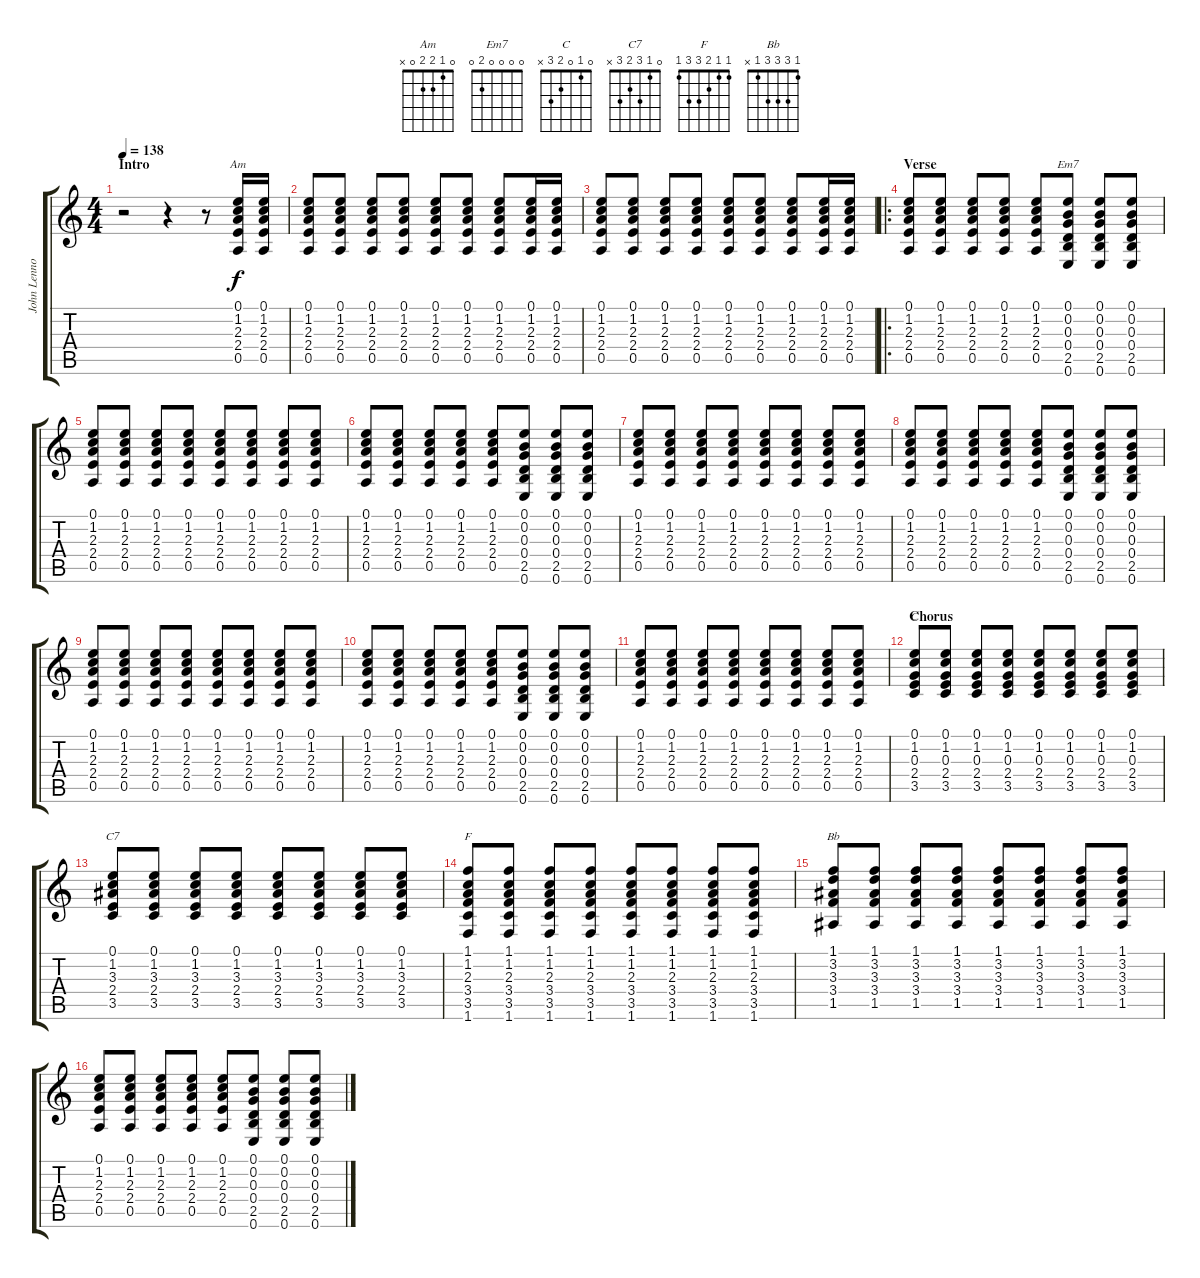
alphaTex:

\track ("John Lennon" "John Lenno") {instrument acousticguitarsteel}
\staff {score tabs}
\tuning (E4 B3 G3 D3 A2 E2) {hide}
\chord ("Am" 0 1 2 2 0 x)
\chord ("Em7" 0 0 0 0 2 0)
\chord ("C" 0 1 0 2 3 x)
\chord ("C7" 0 1 3 2 3 x)
\chord ("F" 1 1 2 3 3 1)
\chord ("Bb" 1 3 3 3 1 x)
\ts (4 4)
\section ("" "Intro")
\tempo 138
\clef g2
\ks c
r.2{dy f instrument acousticguitarsteel} r.4 r.8 (0.1 1.2 2.3 2.4 0.5).16{ch "Am"} (0.1 1.2 2.3 2.4 0.5).16 |
(0.1 1.2 2.3 2.4 0.5).8 (0.1 1.2 2.3 2.4 0.5).8 (0.1 1.2 2.3 2.4 0.5).8 (0.1 1.2 2.3 2.4 0.5).8 (0.1 1.2 2.3 2.4 0.5).8 (0.1 1.2 2.3 2.4 0.5).8 (0.1 1.2 2.3 2.4 0.5).8 (0.1 1.2 2.3 2.4 0.5).16 (0.1 1.2 2.3 2.4 0.5).16 |
(0.1 1.2 2.3 2.4 0.5).8 (0.1 1.2 2.3 2.4 0.5).8 (0.1 1.2 2.3 2.4 0.5).8 (0.1 1.2 2.3 2.4 0.5).8 (0.1 1.2 2.3 2.4 0.5).8 (0.1 1.2 2.3 2.4 0.5).8 (0.1 1.2 2.3 2.4 0.5).8 (0.1 1.2 2.3 2.4 0.5).16 (0.1 1.2 2.3 2.4 0.5).16 |
\ro
\section ("" "Verse")
(0.1 1.2 2.3 2.4 0.5).8 (0.1 1.2 2.3 2.4 0.5).8 (0.1 1.2 2.3 2.4 0.5).8 (0.1 1.2 2.3 2.4 0.5).8 (0.1 1.2 2.3 2.4 0.5).8 (0.1 0.2 0.3 0.4 2.5 0.6).8{ch "Em7"} (0.1 0.2 0.3 0.4 2.5 0.6).8 (0.1 0.2 0.3 0.4 2.5 0.6).8 |
(0.1 1.2 2.3 2.4 0.5).8 (0.1 1.2 2.3 2.4 0.5).8 (0.1 1.2 2.3 2.4 0.5).8 (0.1 1.2 2.3 2.4 0.5).8 (0.1 1.2 2.3 2.4 0.5).8 (0.1 1.2 2.3 2.4 0.5).8 (0.1 1.2 2.3 2.4 0.5).8 (0.1 1.2 2.3 2.4 0.5).8 |
(0.1 1.2 2.3 2.4 0.5).8 (0.1 1.2 2.3 2.4 0.5).8 (0.1 1.2 2.3 2.4 0.5).8 (0.1 1.2 2.3 2.4 0.5).8 (0.1 1.2 2.3 2.4 0.5).8 (0.1 0.2 0.3 0.4 2.5 0.6).8 (0.1 0.2 0.3 0.4 2.5 0.6).8 (0.1 0.2 0.3 0.4 2.5 0.6).8 |
(0.1 1.2 2.3 2.4 0.5).8 (0.1 1.2 2.3 2.4 0.5).8 (0.1 1.2 2.3 2.4 0.5).8 (0.1 1.2 2.3 2.4 0.5).8 (0.1 1.2 2.3 2.4 0.5).8 (0.1 1.2 2.3 2.4 0.5).8 (0.1 1.2 2.3 2.4 0.5).8 (0.1 1.2 2.3 2.4 0.5).8 |
(0.1 1.2 2.3 2.4 0.5).8 (0.1 1.2 2.3 2.4 0.5).8 (0.1 1.2 2.3 2.4 0.5).8 (0.1 1.2 2.3 2.4 0.5).8 (0.1 1.2 2.3 2.4 0.5).8 (0.1 0.2 0.3 0.4 2.5 0.6).8 (0.1 0.2 0.3 0.4 2.5 0.6).8 (0.1 0.2 0.3 0.4 2.5 0.6).8 |
(0.1 1.2 2.3 2.4 0.5).8 (0.1 1.2 2.3 2.4 0.5).8 (0.1 1.2 2.3 2.4 0.5).8 (0.1 1.2 2.3 2.4 0.5).8 (0.1 1.2 2.3 2.4 0.5).8 (0.1 1.2 2.3 2.4 0.5).8 (0.1 1.2 2.3 2.4 0.5).8 (0.1 1.2 2.3 2.4 0.5).8 |
(0.1 1.2 2.3 2.4 0.5).8 (0.1 1.2 2.3 2.4 0.5).8 (0.1 1.2 2.3 2.4 0.5).8 (0.1 1.2 2.3 2.4 0.5).8 (0.1 1.2 2.3 2.4 0.5).8 (0.1 0.2 0.3 0.4 2.5 0.6).8 (0.1 0.2 0.3 0.4 2.5 0.6).8 (0.1 0.2 0.3 0.4 2.5 0.6).8 |
(0.1 1.2 2.3 2.4 0.5).8 (0.1 1.2 2.3 2.4 0.5).8 (0.1 1.2 2.3 2.4 0.5).8 (0.1 1.2 2.3 2.4 0.5).8 (0.1 1.2 2.3 2.4 0.5).8 (0.1 1.2 2.3 2.4 0.5).8 (0.1 1.2 2.3 2.4 0.5).8 (0.1 1.2 2.3 2.4 0.5).8 |
\section ("" "Chorus")
(0.1 1.2 0.3 2.4 3.5).8{ch "C"} (0.1 1.2 0.3 2.4 3.5).8 (0.1 1.2 0.3 2.4 3.5).8 (0.1 1.2 0.3 2.4 3.5).8 (0.1 1.2 0.3 2.4 3.5).8 (0.1 1.2 0.3 2.4 3.5).8 (0.1 1.2 0.3 2.4 3.5).8 (0.1 1.2 0.3 2.4 3.5).8 |
(0.1 1.2 3.3 2.4 3.5).8{ch "C7"} (0.1 1.2 3.3 2.4 3.5).8 (0.1 1.2 3.3 2.4 3.5).8 (0.1 1.2 3.3 2.4 3.5).8 (0.1 1.2 3.3 2.4 3.5).8 (0.1 1.2 3.3 2.4 3.5).8 (0.1 1.2 3.3 2.4 3.5).8 (0.1 1.2 3.3 2.4 3.5).8 |
(1.1 1.2 2.3 3.4 3.5 1.6).8{ch "F"} (1.1 1.2 2.3 3.4 3.5 1.6).8 (1.1 1.2 2.3 3.4 3.5 1.6).8 (1.1 1.2 2.3 3.4 3.5 1.6).8 (1.1 1.2 2.3 3.4 3.5 1.6).8 (1.1 1.2 2.3 3.4 3.5 1.6).8 (1.1 1.2 2.3 3.4 3.5 1.6).8 (1.1 1.2 2.3 3.4 3.5 1.6).8 |
(1.1 3.2 3.3 3.4 1.5).8{ch "Bb"} (1.1 3.2 3.3 3.4 1.5).8 (1.1 3.2 3.3 3.4 1.5).8 (1.1 3.2 3.3 3.4 1.5).8 (1.1 3.2 3.3 3.4 1.5).8 (1.1 3.2 3.3 3.4 1.5).8 (1.1 3.2 3.3 3.4 1.5).8 (1.1 3.2 3.3 3.4 1.5).8 |
(0.1 1.2 2.3 2.4 0.5).8 (0.1 1.2 2.3 2.4 0.5).8 (0.1 1.2 2.3 2.4 0.5).8 (0.1 1.2 2.3 2.4 0.5).8 (0.1 1.2 2.3 2.4 0.5).8 (0.1 0.2 0.3 0.4 2.5 0.6).8 (0.1 0.2 0.3 0.4 2.5 0.6).8 (0.1 0.2 0.3 0.4 2.5 0.6).8
